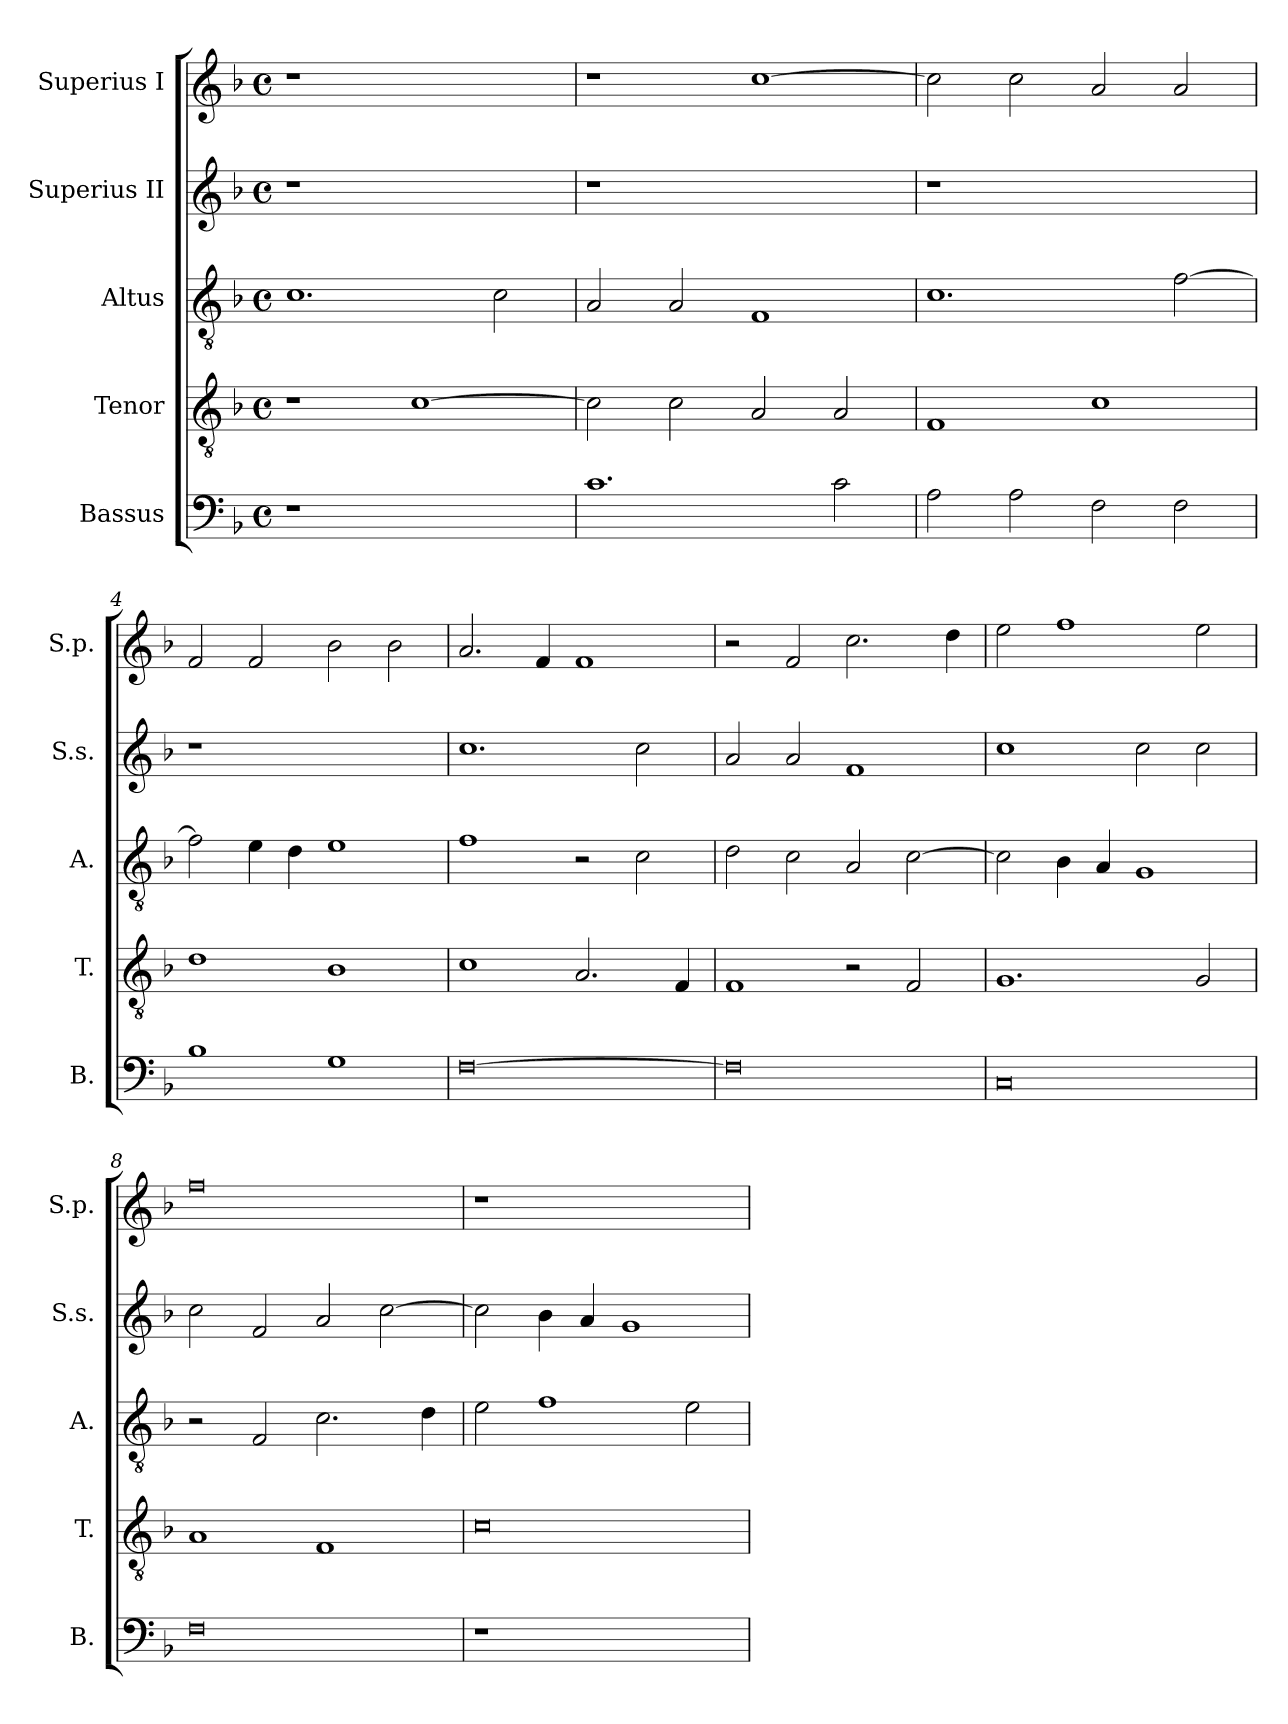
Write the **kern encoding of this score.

**kern	**kern	**kern	**kern	**kern
*part5	*part4	*part3	*part2	*part1
*staff5	*staff4	*staff3	*staff2	*staff1
*I"Bassus	*I"Tenor	*I"Altus	*I"Superius II	*I"Superius I
*I'B.	*I'T.	*I'A.	*I'S.s.	*I'S.p.
!!LO:PB:g=z
*clefF4	*clefGv2	*clefGv2	*clefG2	*clefG2
*	*ITrd7c12	*ITrd7c12	*	*
*k[b-]	*k[b-]	*k[b-]	*k[b-]	*k[b-]
*F:	*F:	*F:	*F:	*F:
*M4/4	*M4/4	*M4/4	*M4/4	*M4/4
*met(c)	*met(c)	*met(c)	*met(c)	*met(c)
=1	=1	=1	=1	=1
!LO:N:vis=1	!	!	!LO:N:vis=1	!LO:N:vis=1
1r	1r	1.Ci	1r	1r
1ryy	[>1Ci	.	1ryy	1ryy
.	.	2Ci\	.	.
=2	=2	=2	=2	=2
!	!	!	!LO:N:vis=1	!
1.ci	2Ci\]	2AAi/	1r	1r
.	2Ci\	2AAi/	.	.
.	2AAi/	1FFi	1ryy	[>1cci
2ci\	2AAi/	.	.	.
=3	=3	=3	=3	=3
!	!	!	!LO:N:vis=1	!
2Ai\	1FFi	1.Ci	1r	2cci\]
2Ai\	.	.	.	2cci\
2Fi\	1Ci	.	1ryy	2ai/
2Fi\	.	[>2Fi\	.	2ai/
=4	=4	=4	=4	=4
!	!	!	!LO:N:vis=1	!
1B-i	1Di	2Fi\]	1r	2fi/
.	.	4Ei\	.	2fi/
.	.	4Di\	.	.
1Gi	1BB-i	1Ei	1ryy	2b-i\
.	.	.	.	2b-i\
!!LO:LB:g=z
=5	=5	=5	=5	=5
[>0Fi	1Ci	1Fi	1.cci	2.ai/
.	.	.	.	4fi/
.	2.AAi/	2r	.	1fi
.	.	2Ci\	2cci\	.
.	4FFi/	.	.	.
=6	=6	=6	=6	=6
0Fi]	1FFi	2Di\	2ai/	2r
.	.	2Ci\	2ai/	2fi/
.	2r	2AAi/	1fi	2.cci\
.	2FFi/	[>2Ci\	.	.
.	.	.	.	4ddi\
=7	=7	=7	=7	=7
0Ci	1.GGi	2Ci\]	1cci	2eei\
.	.	4BB-i\	.	1ffi
.	.	4AAi/	.	.
.	.	1GGi	2cci\	.
.	2GGi/	.	2cci\	2eei\
=8	=8	=8	=8	=8
0Fi	1AAi	2r	2cci\	0ffi
.	.	2FFi/	2fi/	.
.	1FFi	2.Ci\	2ai/	.
.	.	.	[>2cci\	.
.	.	4Di\	.	.
=9	=9	=9	=9	=9
!LO:N:vis=1	!	!	!	!LO:N:vis=1
1r	0Ci	2Ei\	2cci\]	1r
.	.	1Fi	4b-i\	.
.	.	.	4ai/	.
1ryy	.	.	1gi	1ryy
.	.	2Ei\	.	.
=	=	=	=	=
*-	*-	*-	*-	*-
